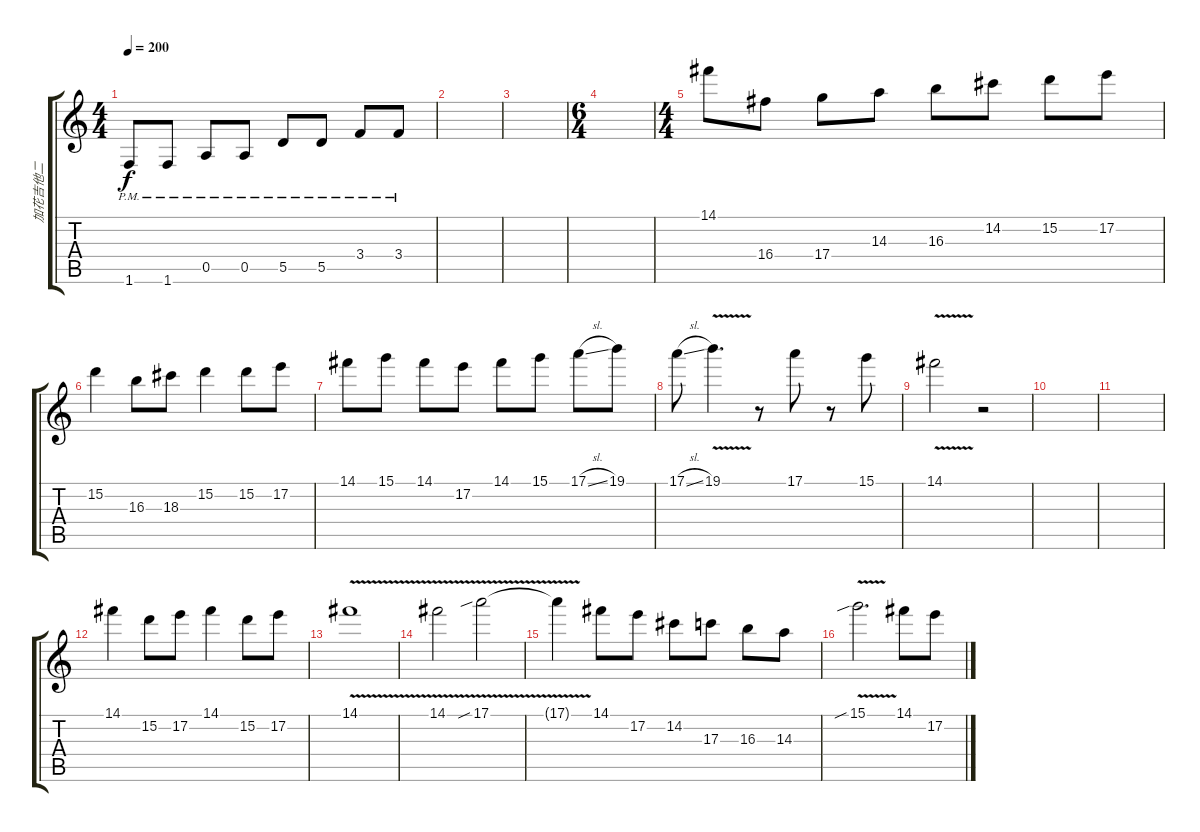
\track ("加花吉他二" "加花吉他二") {instrument distortionguitar}
\staff {score tabs}
\tuning (E4 B3 G3 D3 A2 E2) {hide}
\ts (4 4)
\tempo 200
\clef g2
\ks c
1.6{pm}.8{dy f} 1.6{pm}.8 0.5{pm}.8 0.5{pm}.8 5.5{pm}.8 5.5{pm}.8 3.4{pm}.8 3.4{pm}.8 |
|
|
\ts (6 4)
|
\ts (4 4)
14.1.8 16.4.8 17.4.8 14.3.8 16.3.8 14.2.8 15.2.8 17.2.8 |
15.2.4 16.3.8 18.3.8 15.2.4 15.2.8 17.2.8 |
14.1.8 15.1.8 14.1.8 17.2.8 14.1.8 15.1.8 17.1{sl}.8 19.1.8 |
17.1{sl}.8 19.1{v}.4{d} r.8 17.1.8 r.8 15.1.8 |
14.1{v}.2 r.2 |
|
|
14.1.4 15.2.8 17.2.8 14.1.4 15.2.8 17.2.8 |
14.1{v}.1 |
14.1{v}.2 17.1{v sib}.2 |
17.1{t}.4 14.1.8 17.2.8 14.2.8 17.3.8 16.3.8 14.3.8 |
15.1{v sib}.2{d} 14.1.8 17.2.8
